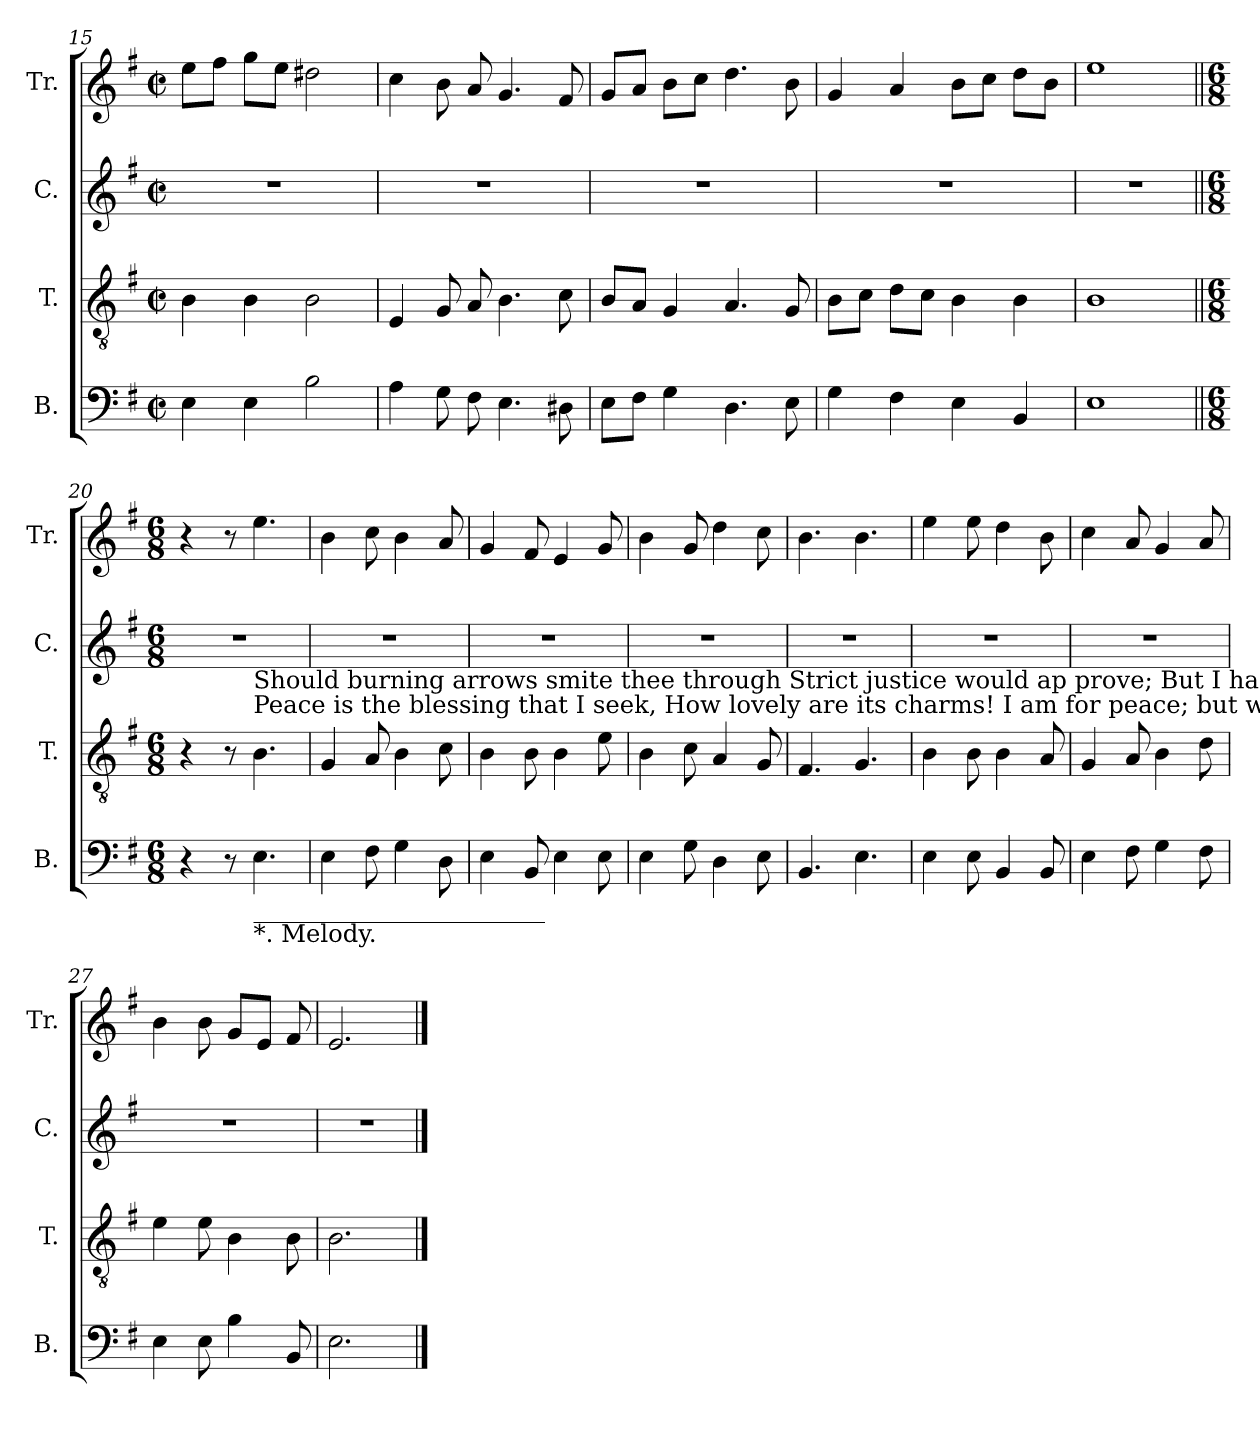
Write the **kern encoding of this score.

**kern	**kern	**kern	**kern
*part4	*part3	*part2	*part1
*staff4	*staff3	*staff2	*staff1
*I"B.	*I"T.	*I"C.	*I"Tr.
*I'B.	*I'T.	*I'C.	*I'Tr.
*clefF4	*clefGv2	*clefG2	*clefG2
*k[f#]	*k[f#]	*k[f#]	*k[f#]
*M2/2	*M2/2	*M2/2	*M2/2
*met(c|)	*met(c|)	*met(c|)	*met(c|)
=15	=15	=15	=15
4E\	4B\	1r	8ee\L
.	.	.	8ff#\J
4E\	4B\	.	8gg\L
.	.	.	8ee\J
2B\	2B\	.	2dd#X\
=16	=16	=16	=16
4A\	4E/	1r	4cc\
8G\	8G/	.	8b\
8F#\	8A/	.	8a/
4.E\	4.B\	.	4.g/
8D#X\	8c\	.	8f#/
=17	=17	=17	=17
8E\L	8B/L	1r	8g/L
8F#\J	8A/J	.	8a/J
4G\	4G/	.	8b\L
.	.	.	8cc\J
4.D\	4.A/	.	4.dd\
8E\	8G/	.	8b\
=18	=18	=18	=18
4G\	8B\L	1r	4g/
.	8c\J	.	.
4F#\	8d\L	.	4a/
.	8c\J	.	.
4E\	4B\	.	8b\L
.	.	.	8cc\J
4BB/	4B\	.	8dd\L
.	.	.	8b\J
=19	=19	=19	=19
1E	1B	1r	1ee
!!LO:LB:g=z
=20||	=20||	=20||	=20||
*M6/8	*M6/8	*M6/8	*M6/8
4r	4r	2.r	4r
8r	8r	.	8r
!	!LO:TX:a:t=Peace   is    the  blessing  that  I  seek, How  lovely  are  its charms!   I  am  for peace; but when I speak, They  all   declare   for   arms.	!	!
!	!LO:TX:a:t=Should burning arrows smite thee through  Strict justice would ap prove;  But   I  had  rather  spare  my  foe,  And melt his heart with love.	!	!
!LO:TX:b:t=________________________	!	!	!
!LO:TX:b:t=*. Melody.	!	!	!
4.E\	4.B\	.	4.ee\
=21	=21	=21	=21
4E\	4G/	2.r	4b\
8F#\	8A/	.	8cc\
4G\	4B\	.	4b\
8D\	8c\	.	8a/
=22	=22	=22	=22
4E\	4B\	2.r	4g/
8BB/	8B\	.	8f#/
4E\	4B\	.	4e/
8E\	8e\	.	8g/
=23	=23	=23	=23
4E\	4B\	2.r	4b\
8G\	8c\	.	8g/
4D\	4A/	.	4dd\
8E\	8G/	.	8cc\
=24	=24	=24	=24
4.BB/	4.F#/	2.r	4.b\
4.E\	4.G/	.	4.b\
=25	=25	=25	=25
4E\	4B\	2.r	4ee\
8E\	8B\	.	8ee\
4BB/	4B\	.	4dd\
8BB/	8A/	.	8b\
=26	=26	=26	=26
4E\	4G/	2.r	4cc\
8F#\	8A/	.	8a/
4G\	4B\	.	4g/
8F#\	8d\	.	8a/
=27	=27	=27	=27
4E\	4e\	2.r	4b\
8E\	8e\	.	8b\
4B\	4B\	.	8g/L
.	.	.	8e/J
8BB/	8B\	.	8f#/
=28	=28	=28	=28
2.E\	2.B\	2.r	2.e/
==	==	==	==
*-	*-	*-	*-
